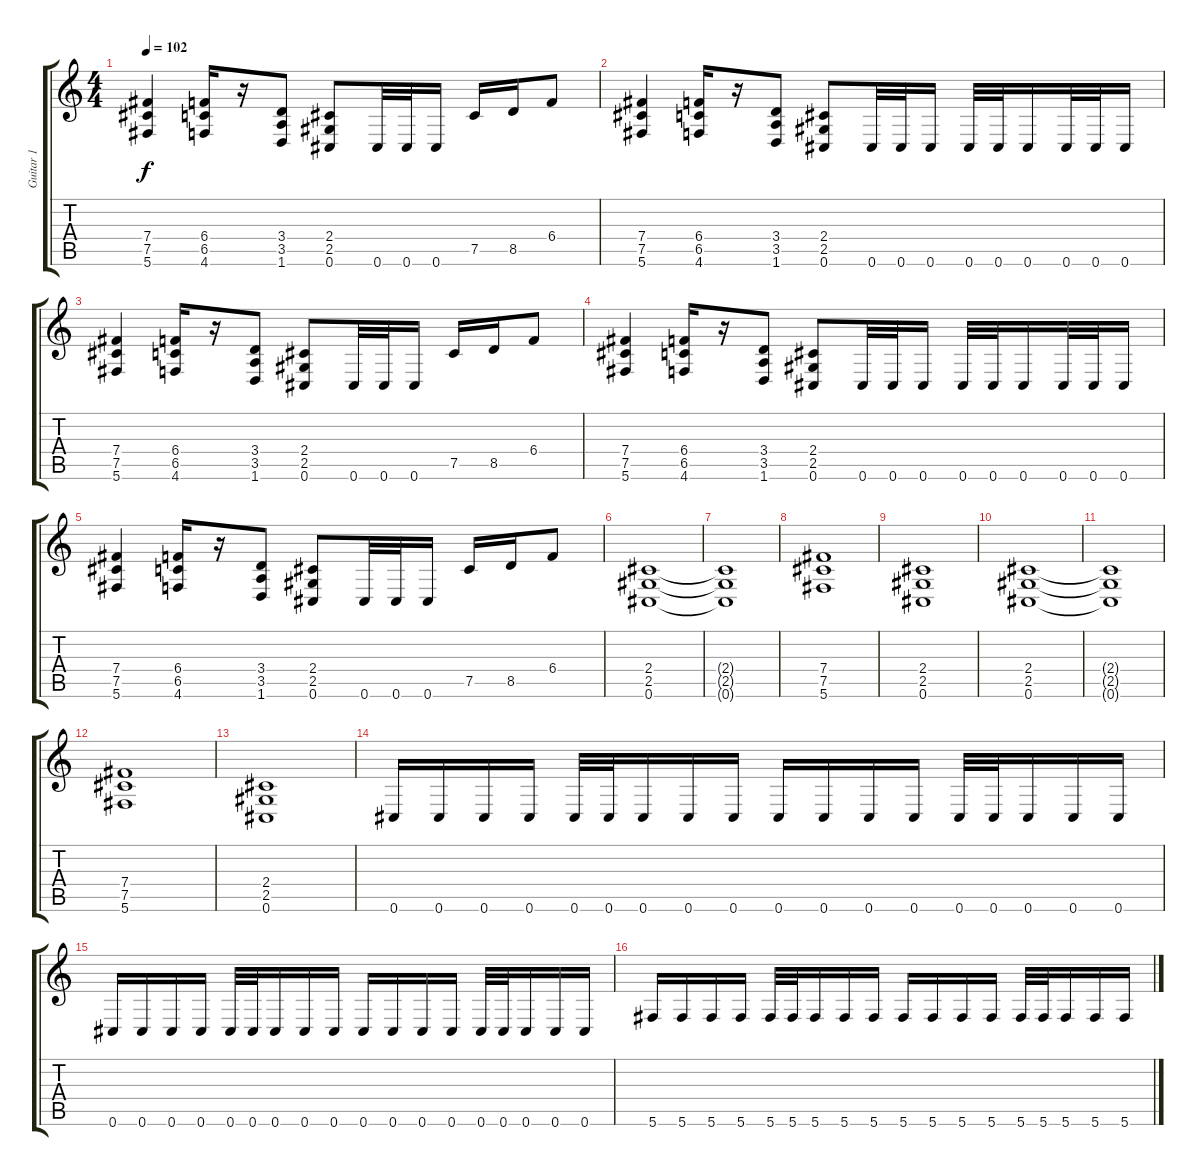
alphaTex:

\track ("Guitar 1" "Guitar 1") {instrument overdrivenguitar}
\staff {score tabs}
\tuning (Db4 Ab3 E3 B2 Gb2 Db2) {hide}
\ts (4 4)
\tempo 102
\clef g2
\ks c
(7.4 7.5 5.6).4{dy f} (6.4 6.5 4.6).16 r.16 (3.4 3.5 1.6).8 (2.4 2.5 0.6).8 0.6.32 0.6.32 0.6.16 7.5.16 8.5.16 6.4.8 |
(7.4 7.5 5.6).4 (6.4 6.5 4.6).16 r.16 (3.4 3.5 1.6).8 (2.4 2.5 0.6).8 0.6.32 0.6.32 0.6.16 0.6.32 0.6.32 0.6.16 0.6.32 0.6.32 0.6.16 |
(7.4 7.5 5.6).4 (6.4 6.5 4.6).16 r.16 (3.4 3.5 1.6).8 (2.4 2.5 0.6).8 0.6.32 0.6.32 0.6.16 7.5.16 8.5.16 6.4.8 |
(7.4 7.5 5.6).4 (6.4 6.5 4.6).16 r.16 (3.4 3.5 1.6).8 (2.4 2.5 0.6).8 0.6.32 0.6.32 0.6.16 0.6.32 0.6.32 0.6.16 0.6.32 0.6.32 0.6.16 |
(7.4 7.5 5.6).4 (6.4 6.5 4.6).16 r.16 (3.4 3.5 1.6).8 (2.4 2.5 0.6).8 0.6.32 0.6.32 0.6.16 7.5.16 8.5.16 6.4.8 |
\section ("" "")
(2.4 2.5 0.6).1 |
(2.4{t} 2.5{t} 0.6{t}).1 |
(7.4 7.5 5.6).1 |
(2.4 2.5 0.6).1 |
(2.4 2.5 0.6).1 |
(2.4{t} 2.5{t} 0.6{t}).1 |
(7.4 7.5 5.6).1 |
(2.4 2.5 0.6).1 |
0.6.16 0.6.16 0.6.16 0.6.16 0.6.32 0.6.32 0.6.16 0.6.16 0.6.16 0.6.16 0.6.16 0.6.16 0.6.16 0.6.32 0.6.32 0.6.16 0.6.16 0.6.16 |
0.6.16 0.6.16 0.6.16 0.6.16 0.6.32 0.6.32 0.6.16 0.6.16 0.6.16 0.6.16 0.6.16 0.6.16 0.6.16 0.6.32 0.6.32 0.6.16 0.6.16 0.6.16 |
5.6.16 5.6.16 5.6.16 5.6.16 5.6.32 5.6.32 5.6.16 5.6.16 5.6.16 5.6.16 5.6.16 5.6.16 5.6.16 5.6.32 5.6.32 5.6.16 5.6.16 5.6.16
